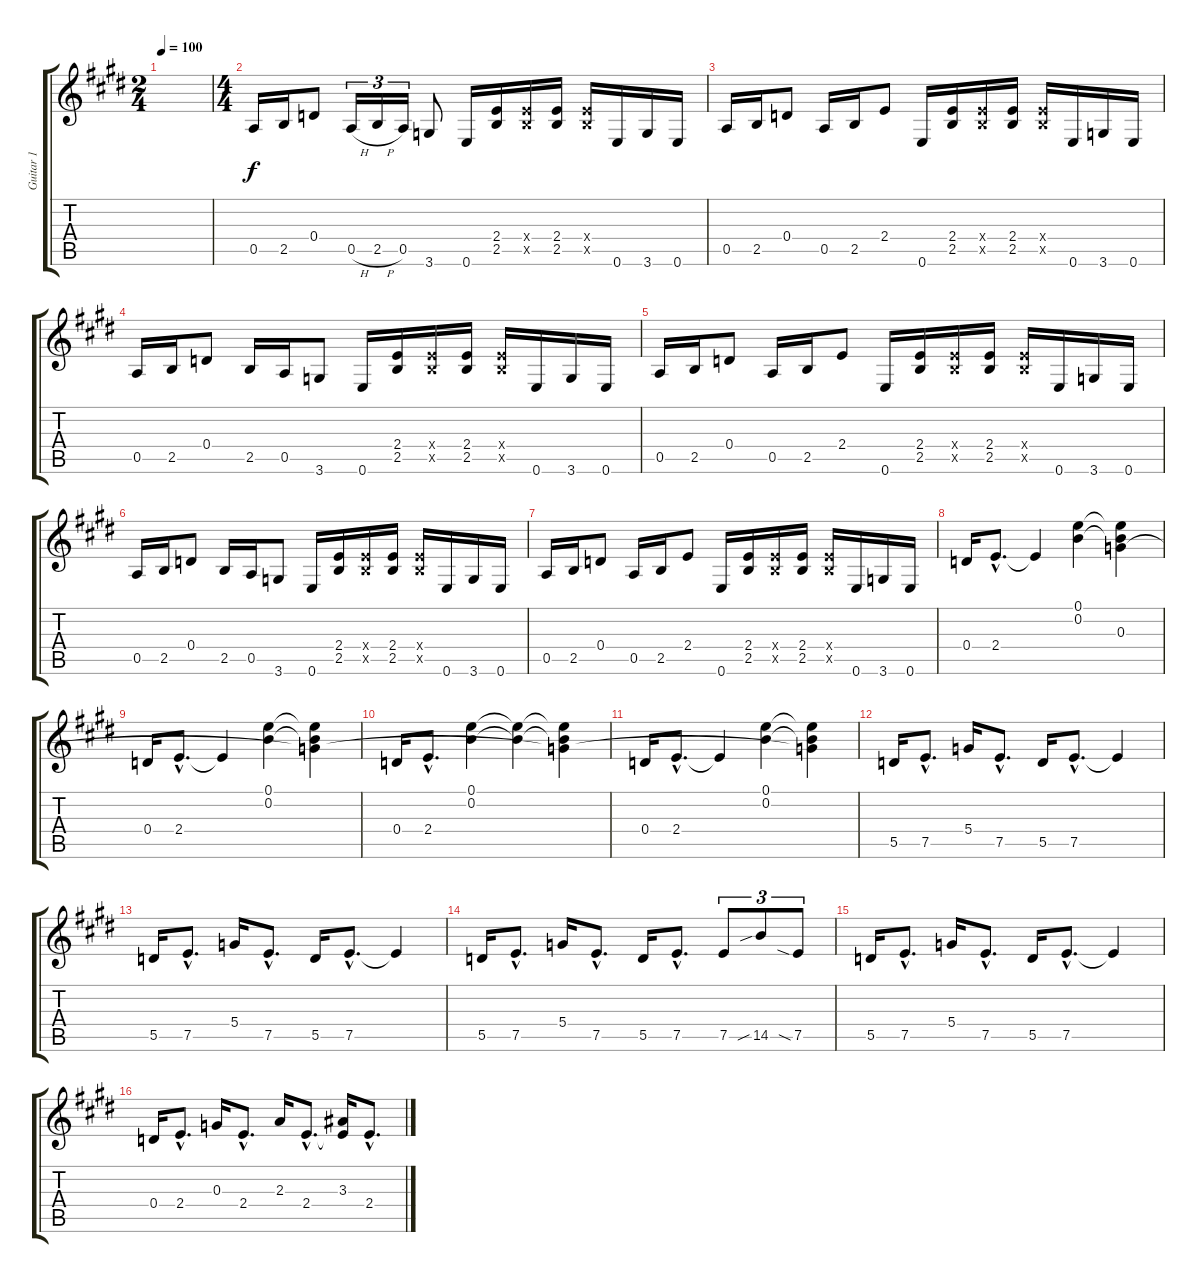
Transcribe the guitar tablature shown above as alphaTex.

\track ("Guitar 1" "Guitar 1") {instrument overdrivenguitar}
\staff {score tabs}
\tuning (E4 B3 G3 D3 A2 E2) {hide}
\ts (2 4)
\tempo 100
\clef g2
\ks e
|
\ts (4 4)
0.5.16 2.5.16 0.4.8 0.5{h}.16{tu (3 2)} 2.5{h}.16{tu (3 2)} 0.5.16{tu (3 2)} 3.6.8 0.6.16 (2.4 2.5).16 (2.4{x} 2.5{x}).16 (2.4 2.5).16 (2.4{x} 2.5{x}).16 0.6.16 3.6.16 0.6.16 |
0.5.16 2.5.16 0.4.8 0.5.16 2.5.16 2.4.8 0.6.16 (2.4 2.5).16 (2.4{x} 2.5{x}).16 (2.4 2.5).16 (2.4{x} 2.5{x}).16 0.6.16 3.6.16 0.6.16 |
0.5.16 2.5.16 0.4.8 2.5.16 0.5.16 3.6.8 0.6.16 (2.4 2.5).16 (2.4{x} 2.5{x}).16 (2.4 2.5).16 (2.4{x} 2.5{x}).16 0.6.16 3.6.16 0.6.16 |
0.5.16 2.5.16 0.4.8 0.5.16 2.5.16 2.4.8 0.6.16 (2.4 2.5).16 (2.4{x} 2.5{x}).16 (2.4 2.5).16 (2.4{x} 2.5{x}).16 0.6.16 3.6.16 0.6.16 |
0.5.16 2.5.16 0.4.8 2.5.16 0.5.16 3.6.8 0.6.16 (2.4 2.5).16 (2.4{x} 2.5{x}).16 (2.4 2.5).16 (2.4{x} 2.5{x}).16 0.6.16 3.6.16 0.6.16 |
0.5.16 2.5.16 0.4.8 0.5.16 2.5.16 2.4.8 0.6.16 (2.4 2.5).16 (2.4{x} 2.5{x}).16 (2.4 2.5).16 (2.4{x} 2.5{x}).16 0.6.16 3.6.16 0.6.16 |
0.4.16 2.4{hac}.8{d} 2.4{t}.4 (0.1 0.2).4 (0.1{t} 0.2{t} 0.3).4 |
0.4.16 2.4{hac}.8{d} 2.4{t}.4 (0.1 0.2).4 (0.1{t} 0.2{t} 0.3{t}).4 |
0.4.16 2.4{hac}.8{d} (0.1 0.2).4 (0.1{t} 0.2{t}).4 (0.1{t} 0.2{t} 0.3{t}).4 |
0.4.16 2.4{hac}.8{d} 2.4{t}.4 (0.1 0.2).4 (0.1{t} 0.2{t} 0.3{t}).4 |
5.5.16 7.5{hac}.8{d} 5.4.16 7.5{hac}.8{d} 5.5.16 7.5{hac}.8{d} 7.5{t}.4 |
5.5.16 7.5{hac}.8{d} 5.4.16 7.5{hac}.8{d} 5.5.16 7.5{hac}.8{d} 7.5{t}.4 |
5.5.16 7.5{hac}.8{d} 5.4.16 7.5{hac}.8{d} 5.5.16 7.5{hac}.8{d} 7.5.8{tu (3 2)} 14.5{sib}.8{tu (3 2)} 7.5{sia}.8{tu (3 2)} |
5.5.16 7.5{hac}.8{d} 5.4.16 7.5{hac}.8{d} 5.5.16 7.5{hac}.8{d} 7.5{t}.4 |
0.4.16 2.4{hac}.8{d} 0.3.16 2.4{hac}.8{d} 2.3.16 2.4{hac}.8{d} (3.3 2.4{t}).16 2.4{hac}.8{d}
